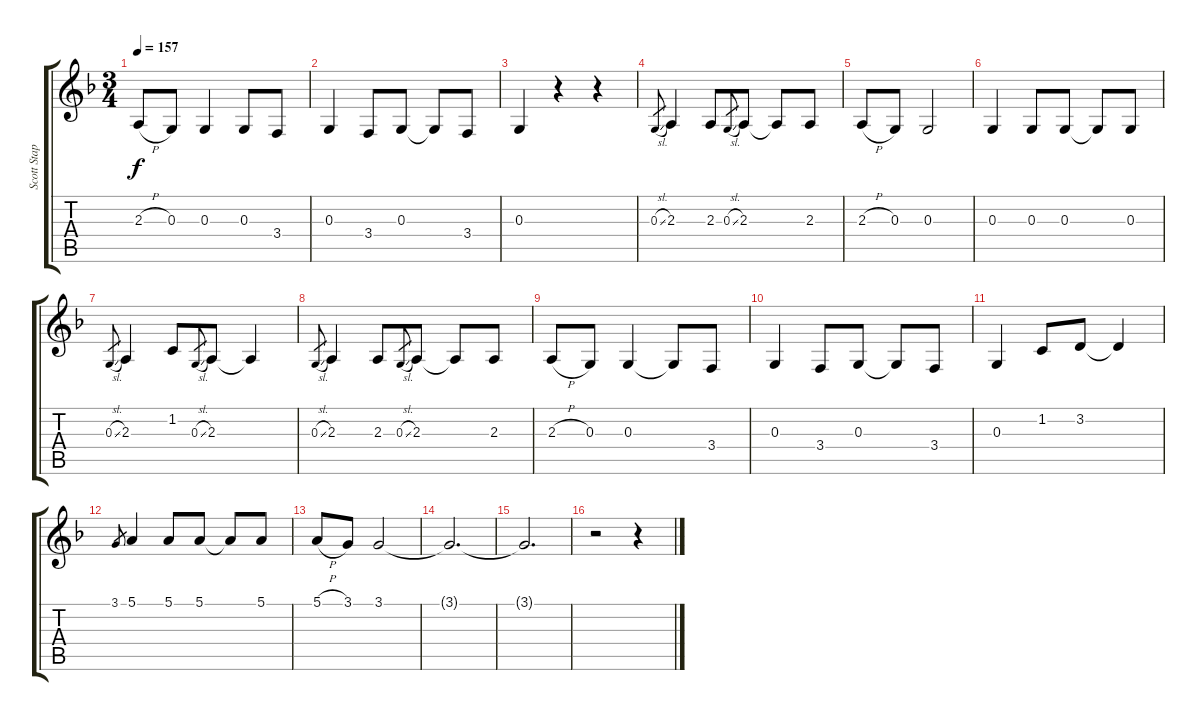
\track ("Scott Stapp (Vocals)" "Scott Stap") {instrument clarinet}
\staff {score tabs}
\tuning (E4 B3 G3 D3 A2 E2) {hide}
\ts (3 4)
\tempo 157
\clef g2
\ks f
2.3{h}.8{dy f} 0.3.8 0.3.4 0.3.8 3.4.8 |
0.3.4 3.4.8 0.3.8 0.3{t}.8 3.4.8 |
0.3.4 r.4 r.4 |
0.3{sl}.8{gr} 2.3.4 2.3.8 0.3{sl}.8{gr} 2.3.8 2.3{t}.8 2.3.8 |
2.3{h}.8 0.3.8 0.3.2 |
0.3.4 0.3.8 0.3.8 0.3{t}.8 0.3.8 |
0.3{sl}.8{gr} 2.3.4 1.2.8 0.3{sl}.8{gr} 2.3.8 2.3{t}.4 |
0.3{sl}.8{gr} 2.3.4 2.3.8 0.3{sl}.8{gr} 2.3.8 2.3{t}.8 2.3.8 |
2.3{h}.8 0.3.8 0.3.4 0.3{t}.8 3.4.8 |
0.3.4 3.4.8 0.3.8 0.3{t}.8 3.4.8 |
0.3.4 1.2.8 3.2.8 3.2{t}.4 |
3.1.8{gr} 5.1.4 5.1.8 5.1.8 5.1{t}.8 5.1.8 |
5.1{h}.8 3.1.8 3.1.2 |
3.1{t}.2{d} |
3.1{t}.2{d} |
r.2 r.4
